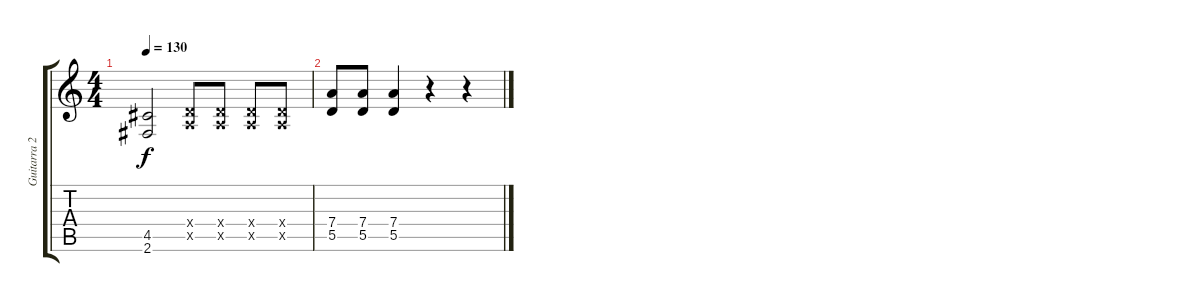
\track ("Guitarra 2" "Guitarra 2") {instrument distortionguitar}
\staff {score tabs}
\tuning (E4 B3 G3 D3 A2 E2) {hide}
\ts (4 4)
\tempo 130
\clef g2
\ks c
(4.5{t} 2.6{t}).2{dy f} (0.4{x} 0.5{x}).8 (0.4{x} 0.5{x}).8 (0.4{x} 0.5{x}).8 (0.4{x} 0.5{x}).8 |
(7.4 5.5).8 (7.4 5.5).8 (7.4 5.5).4 r.4 r.4
